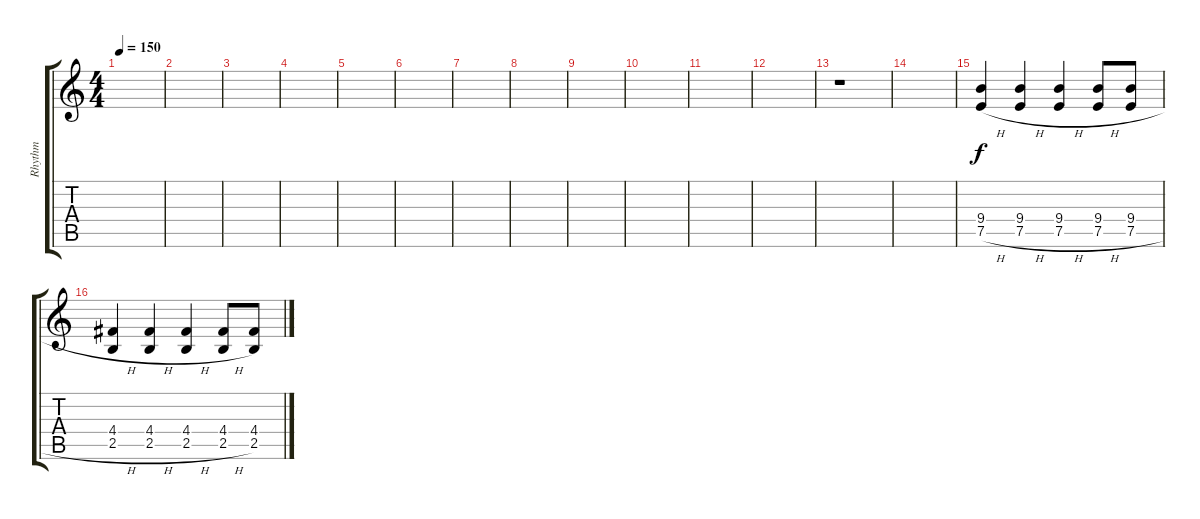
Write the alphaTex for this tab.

\track ("Rhythm" "Rhythm") {instrument electricguitarclean}
\staff {score tabs}
\tuning (E4 B3 G3 D3 A2 E2) {hide}
\ts (4 4)
\tempo 150
\clef g2
\ks c
|
|
|
|
|
|
|
|
|
|
|
|
r.1 |
|
(9.4 7.5{h}).4 (9.4 7.5{h}).4 (9.4 7.5{h}).4 (9.4 7.5{h}).8 (9.4 7.5{h}).8 |
(4.4 2.5{h}).4 (4.4 2.5{h}).4 (4.4 2.5{h}).4 (4.4 2.5{h}).8 (4.4 2.5{h}).8
